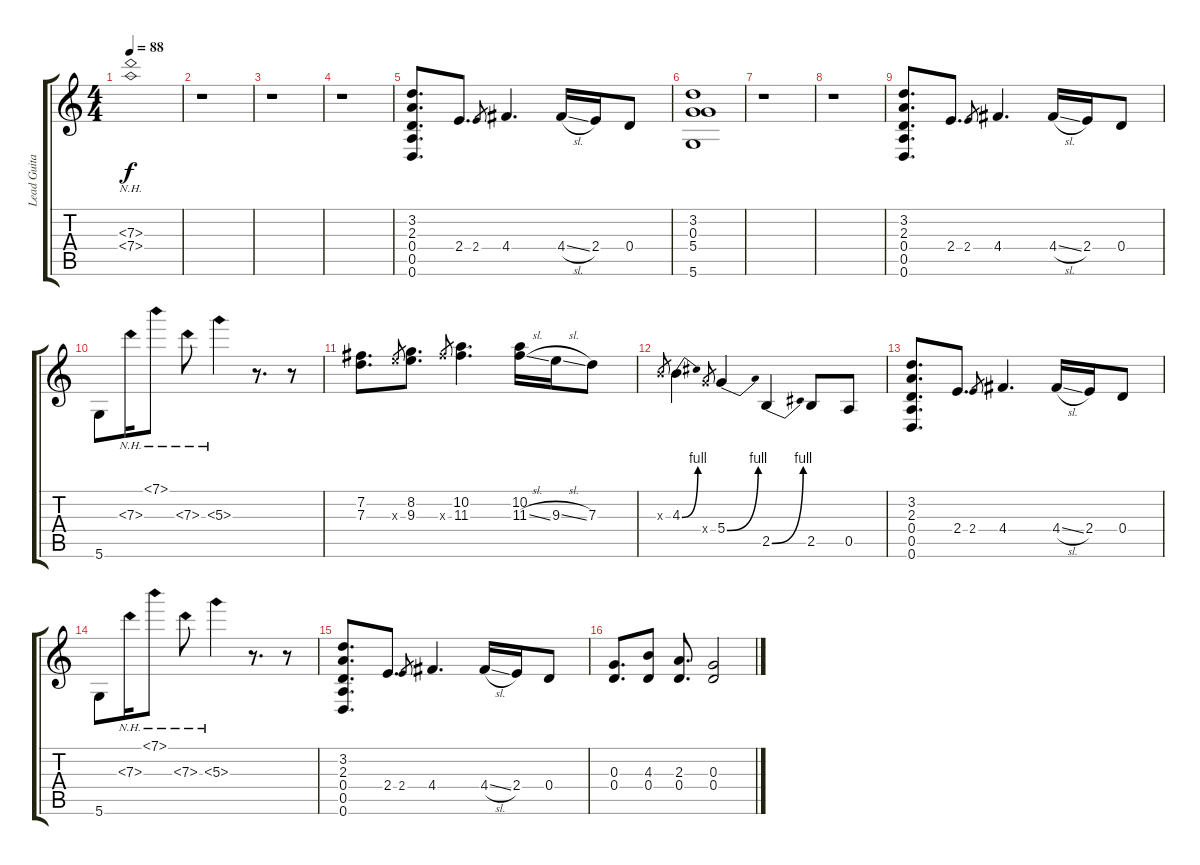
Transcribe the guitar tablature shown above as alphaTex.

\track ("Lead Guitar 1" "Lead Guita") {instrument electricguitarclean}
\staff {score tabs}
\tuning (E4 B3 G3 D3 A2 D2) {hide}
\ts (4 4)
\tempo 88
\clef g2
\ks c
(7.3{nh} 7.4{nh}).1{dy f} |
r.1 |
r.1 |
r.1 |
(3.2 2.3 0.4 0.5 0.6).8{d} 2.4.8{d} 2.4.8{gr} 4.4.4{d} 4.4{sl}.16 2.4.16 0.4.8 |
(3.2 0.3 5.4 5.6).1 |
r.1 |
r.1 |
(3.2 2.3 0.4 0.5 0.6).8{d} 2.4.8{d} 2.4.8{gr} 4.4.4{d} 4.4{sl}.16 2.4.16 0.4.8 |
5.6.8 7.3{nh}.16 7.1{nh}.8 7.3{nh}.8 5.3{nh}.4 r.8{d} r.8 |
(7.2 7.3).8{d} 9.3{x}.8{gr} (8.2 9.3).8{d} 11.3{x}.8{gr} (10.2 11.3).4{d} (10.2 11.3{sl}).16 9.3{sl}.16 7.3.8 |
4.3{x}.8{gr} 4.3{be (bend 0 0 60 4)}.4 5.4{x}.8{gr} 5.4{be (bend 0 0 60 4)}.4 2.5{be (bend 0 0 60 4)}.4 2.5.8 0.5.8 |
(3.2 2.3 0.4 0.5 0.6).8{d} 2.4.8{d} 2.4.8{gr} 4.4.4{d} 4.4{sl}.16 2.4.16 0.4.8 |
5.6.8 7.3{nh}.16 7.1{nh}.8 7.3{nh}.8 5.3{nh}.4 r.8{d} r.8 |
(3.2 2.3 0.4 0.5 0.6).8{d} 2.4.8{d} 2.4.8{gr} 4.4.4{d} 4.4{sl}.16 2.4.16 0.4.8 |
(0.3 0.4).8{d} (4.3 0.4).8 (2.3 0.4).8{d} (0.3 0.4).2
